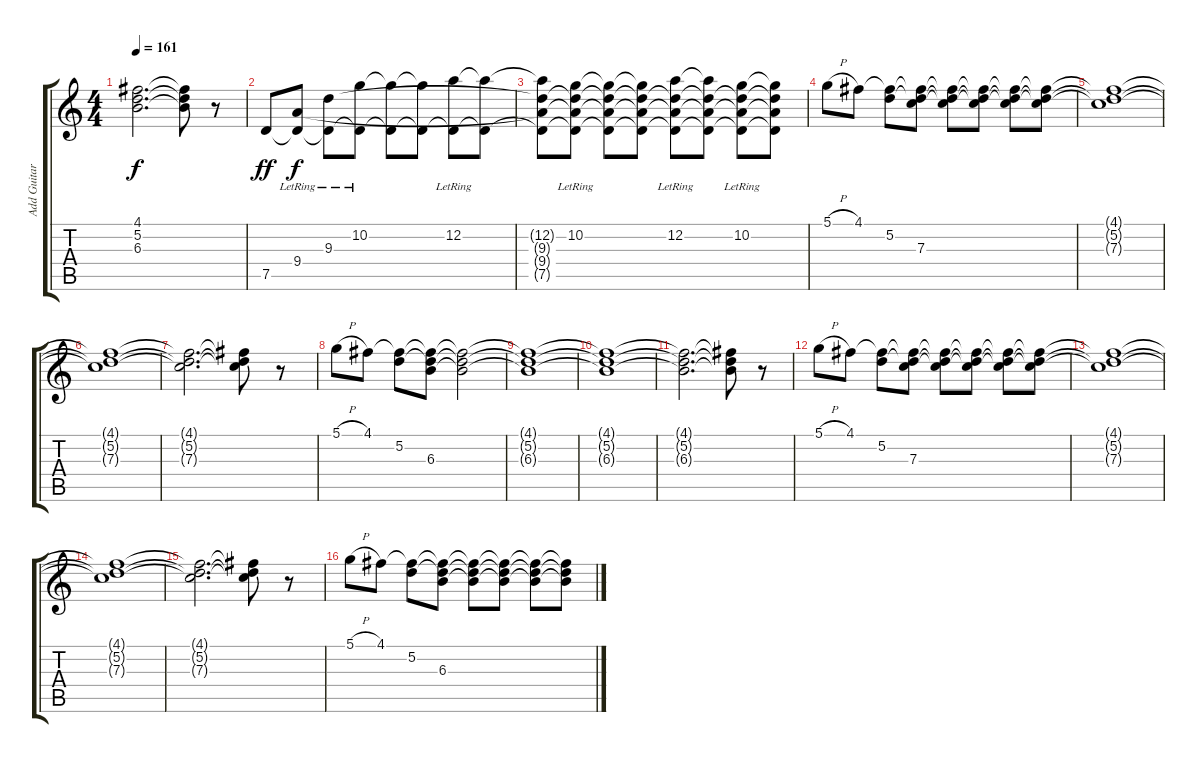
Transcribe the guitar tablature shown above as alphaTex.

\track ("Add Guitar" "Add Guitar") {instrument electricguitarclean}
\staff {score tabs}
\tuning (D4 A3 F3 C3 G2 D2) {hide}
\ts (4 4)
\tempo 161
\clef g2
\ks c
(4.1{t} 5.2{t} 6.3{t}).2{d dy f} (4.1{t} 5.2{t} 6.3{t}).8 r.8{volume 10} |
7.5.8{dy ff} (9.4{lr} 7.5{t}).8{dy f} (9.3{lr} 7.5{t}).8 (10.2{lr} 7.5{t}).8 (10.2{t} 7.5{t}).8 (10.2{t} 7.5{t}).8 (12.2{lr} 7.5{t}).8 (12.2{t} 7.5{t}).8 |
(12.2{t} 9.3{t} 9.4{t} 7.5{t}).8 (10.2{lr} 9.3{t} 9.4{t} 7.5{t}).8 (10.2{t} 9.3{t} 9.4{t} 7.5{t}).8 (10.2{t} 9.3{t} 9.4{t} 7.5{t}).8 (12.2{lr} 9.3{t} 9.4{t} 7.5{t}).8 (12.2{t} 9.3{t} 9.4{t} 7.5{t}).8 (10.2{lr} 9.3{t} 9.4{t} 7.5{t}).8 (10.2{t} 9.3{t} 9.4{t} 7.5{t}).8 |
5.1{h}.8{volume 0} 4.1.8 (4.1{t} 5.2).8 (4.1{t} 5.2{t} 7.3).8 (4.1{t} 5.2{t} 7.3{t}).8 (4.1{t} 5.2{t} 7.3{t}).8 (4.1{t} 5.2{t} 7.3{t}).8 (4.1{t} 5.2{t} 7.3{t}).8 |
(4.1{t} 5.2{t} 7.3{t}).1 |
(4.1{t} 5.2{t} 7.3{t}).1 |
(4.1{t} 5.2{t} 7.3{t}).2{d} (4.1{t} 5.2{t} 7.3{t}).8 r.8{volume 10} |
5.1{h}.8{volume 2} 4.1.8 (4.1{t} 5.2).8 (4.1{t} 5.2{t} 6.3).8 (4.1{t} 5.2{t} 6.3{t}).2 |
(4.1{t} 5.2{t} 6.3{t}).1 |
(4.1{t} 5.2{t} 6.3{t}).1 |
(4.1{t} 5.2{t} 6.3{t}).2{d} (4.1{t} 5.2{t} 6.3{t}).8 r.8{volume 10} |
5.1{h}.8{volume 0} 4.1.8 (4.1{t} 5.2).8 (4.1{t} 5.2{t} 7.3).8 (4.1{t} 5.2{t} 7.3{t}).8 (4.1{t} 5.2{t} 7.3{t}).8 (4.1{t} 5.2{t} 7.3{t}).8 (4.1{t} 5.2{t} 7.3{t}).8 |
(4.1{t} 5.2{t} 7.3{t}).1 |
(4.1{t} 5.2{t} 7.3{t}).1 |
(4.1{t} 5.2{t} 7.3{t}).2{d} (4.1{t} 5.2{t} 7.3{t}).8 r.8{volume 10} |
5.1{h}.8{volume 6} 4.1.8 (4.1{t} 5.2).8 (4.1{t} 5.2{t} 6.3).8 (4.1{t} 5.2{t} 6.3{t}).8 (4.1{t} 5.2{t} 6.3{t}).8 (4.1{t} 5.2{t} 6.3{t}).8 (4.1{t} 5.2{t} 6.3{t}).8
